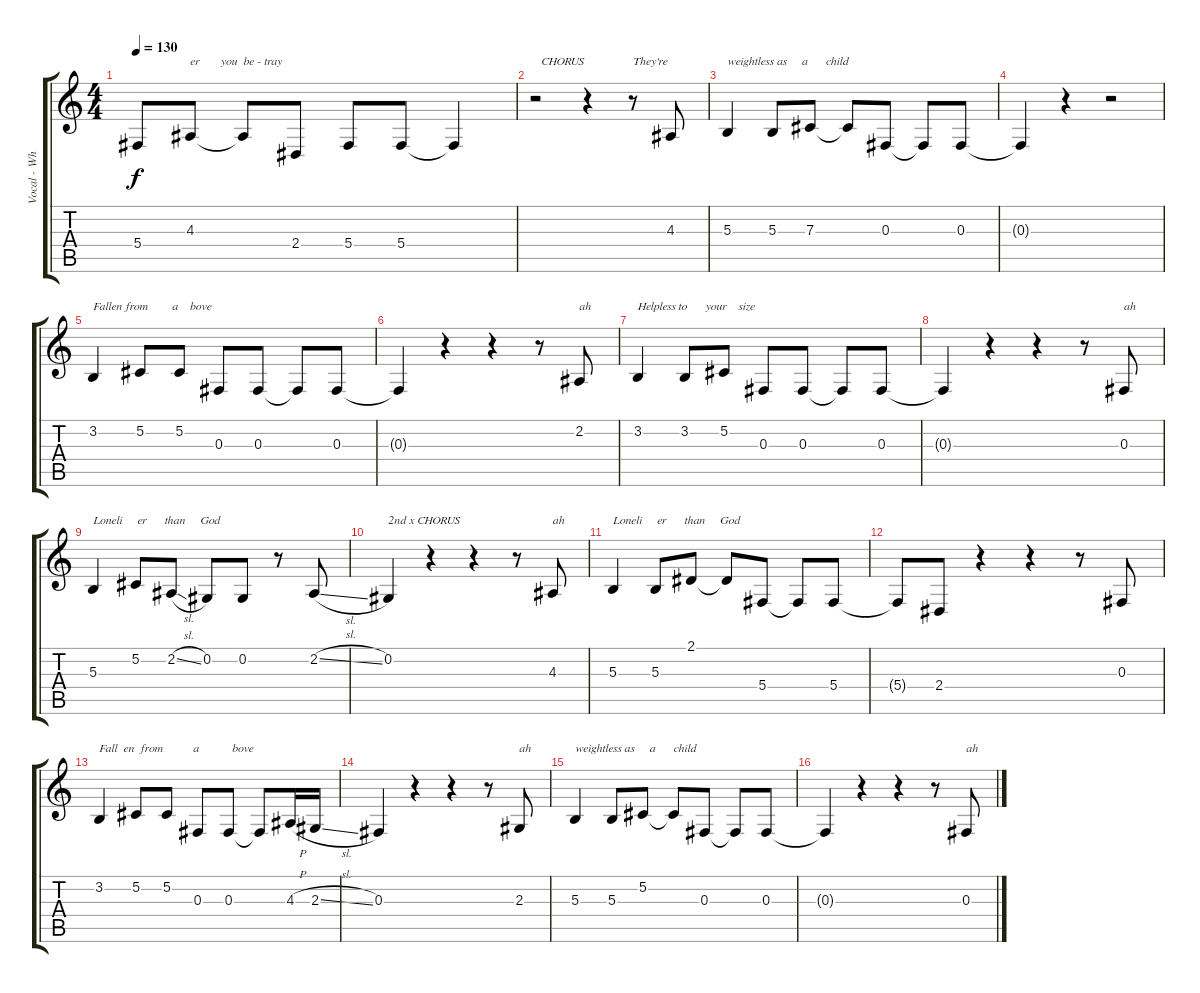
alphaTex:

\track ("Vocal - Whitley" "Vocal - Wh") {instrument sopranosax}
\staff {score tabs}
\tuning (Db4 Ab3 Gb3 Db3 Gb2 Db2) {hide}
\ts (4 4)
\tempo 130
\clef g2
\ks c
5.4{t}.8{dy f} 4.3.8{txt "er       you  be - tray"} 4.3{t}.8 2.4.8 5.4.8 5.4.8 5.4{t}.4 |
r.2{txt "  CHORUS"} r.4 r.8{txt "They're "} 4.3.8 |
5.3.4{txt "weightless as     a      child"} 5.3.8 7.3.8 7.3{t}.8 0.3.8 0.3{t}.8 0.3.8 |
0.3{t}.4 r.4 r.2 |
3.2.4{txt "Fallen from        a    bove"} 5.2.8 5.2.8 0.3.8 0.3.8 0.3{t}.8 0.3.8 |
0.3{t}.4 r.4 r.4 r.8 2.2.8{txt "ah"} |
3.2.4{txt "Helpless to      your    size"} 3.2.8 5.2.8 0.3.8 0.3.8 0.3{t}.8 0.3.8 |
0.3{t}.4 r.4 r.4 r.8 0.3.8{txt "ah"} |
5.3.4{txt "Loneli     er      than     God"} 5.2.8 2.2{sl}.8 0.2.8 0.2.8 r.8 2.2{sl}.8 |
0.2.4{txt "2nd x CHORUS"} r.4 r.4 r.8 4.3.8{txt "ah"} |
5.3.4{txt "Loneli     er      than     God"} 5.3.8 2.1.8 2.1{t}.8 5.4.8 5.4{t}.8 5.4.8 |
5.4{t}.8 2.4.8 r.4 r.4 r.8 0.3.8 |
3.2.4{txt "Fall  en  from          a           bove"} 5.2.8 5.2.8 0.3.8 0.3.8 0.3{t}.8 4.3{h}.16 2.3{sl}.16 |
0.3.4 r.4 r.4 r.8 2.3.8{txt "ah"} |
5.3.4{txt "weightless as     a      child"} 5.3.8 5.2.8 5.2{t}.8 0.3.8 0.3{t}.8 0.3.8 |
0.3{t}.4 r.4 r.4 r.8 0.3.8{txt "ah"}
